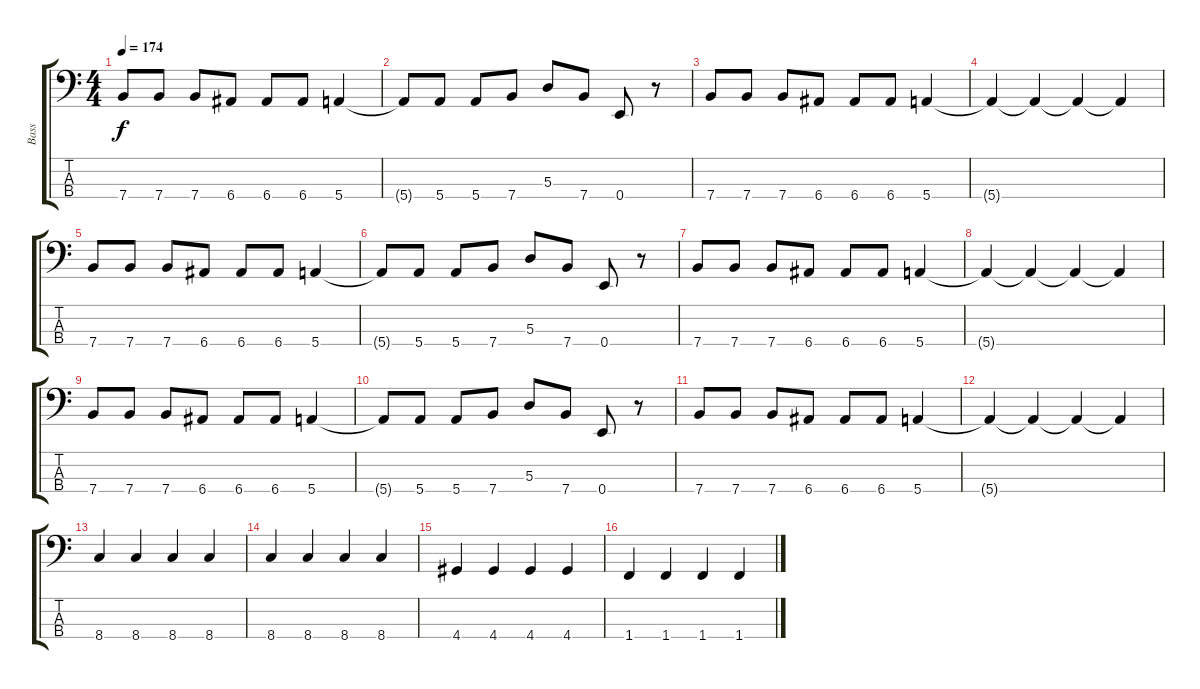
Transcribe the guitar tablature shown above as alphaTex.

\track ("Bass" "Bass") {instrument electricbassfinger}
\staff {score tabs}
\tuning (G2 D2 A1 E1) {hide}
\ts (4 4)
\tempo 174
\clef f4
\ks c
7.4.8{dy f} 7.4.8 7.4.8 6.4.8 6.4.8 6.4.8 5.4.4 |
5.4{t}.8 5.4.8 5.4.8 7.4.8 5.3.8 7.4.8 0.4.8 r.8 |
7.4.8 7.4.8 7.4.8 6.4.8 6.4.8 6.4.8 5.4.4 |
5.4{t}.4 5.4{t}.4 5.4{t}.4 5.4{t}.4 |
7.4.8 7.4.8 7.4.8 6.4.8 6.4.8 6.4.8 5.4.4 |
5.4{t}.8 5.4.8 5.4.8 7.4.8 5.3.8 7.4.8 0.4.8 r.8 |
7.4.8 7.4.8 7.4.8 6.4.8 6.4.8 6.4.8 5.4.4 |
5.4{t}.4 5.4{t}.4 5.4{t}.4 5.4{t}.4 |
7.4.8 7.4.8 7.4.8 6.4.8 6.4.8 6.4.8 5.4.4 |
5.4{t}.8 5.4.8 5.4.8 7.4.8 5.3.8 7.4.8 0.4.8 r.8 |
7.4.8 7.4.8 7.4.8 6.4.8 6.4.8 6.4.8 5.4.4 |
5.4{t}.4 5.4{t}.4 5.4{t}.4 5.4{t}.4 |
8.4.4 8.4.4 8.4.4 8.4.4 |
8.4.4 8.4.4 8.4.4 8.4.4 |
4.4.4 4.4.4 4.4.4 4.4.4 |
1.4.4 1.4.4 1.4.4 1.4.4
